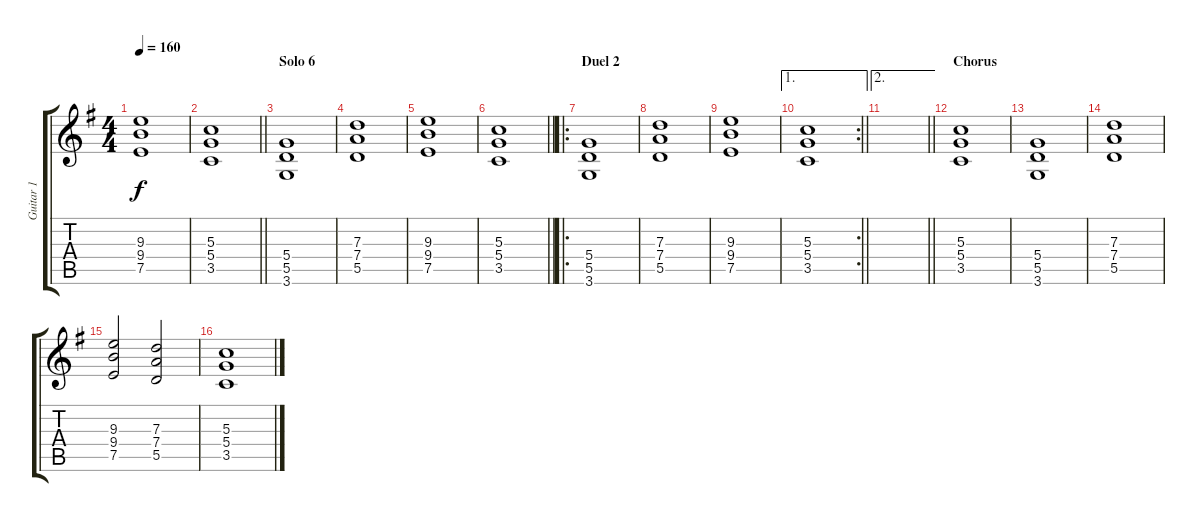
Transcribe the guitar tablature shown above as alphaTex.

\track ("Guitar 1" "Guitar 1") {instrument distortionguitar}
\staff {score tabs}
\tuning (E4 B3 G3 D3 A2 E2) {hide}
\ts (4 4)
\tempo 160
\clef g2
\ks eminor
(9.3 9.4 7.5).1{dy f} |
\barLineRight lightlight
(5.3 5.4 3.5).1 |
\section ("" "Solo 6")
(5.4 5.5 3.6).1 |
(7.3 7.4 5.5).1 |
(9.3 9.4 7.5).1 |
\barLineRight lightlight
(5.3 5.4 3.5).1 |
\ro
\section ("" "Duel 2")
(5.4 5.5 3.6).1 |
(7.3 7.4 5.5).1 |
(9.3 9.4 7.5).1 |
\ae 1
\rc 2
\barLineRight lightlight
(5.3 5.4 3.5).1 |
\ae 2
\barLineRight lightlight
|
\section ("" "Chorus")
(5.3 5.4 3.5).1 |
(5.4 5.5 3.6).1 |
(7.3 7.4 5.5).1 |
(9.3 9.4 7.5).2 (7.3 7.4 5.5).2 |
(5.3 5.4 3.5).1
